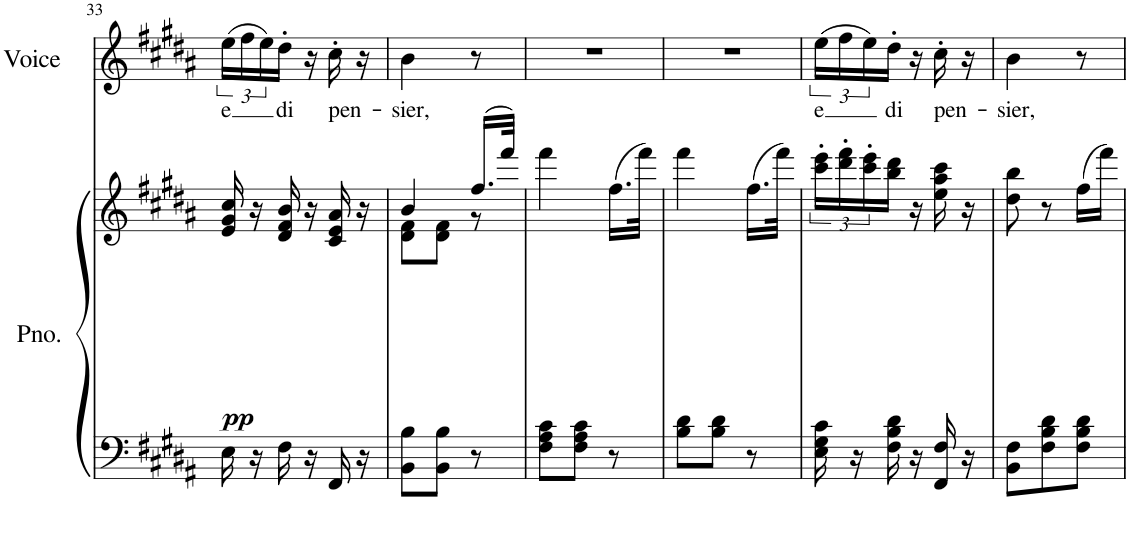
**kern	**kern	**dynam	**kern	**text
*part2	*part2	*part2	*part1	*part1
*staff3	*staff2	*staff2/3	*staff1	*staff1
*I"Piano	*	*	*I"Voice	*
*I'Pno.	*	*	*I'Voice	*
!!LO:PB:g=z
*clefF4	*clefG2	*	*clefG2	*
*k[f#c#g#d#a#]	*k[f#c#g#d#a#]	*	*k[f#c#g#d#a#]	*
*M3/8	*M3/8	*	*M3/8	*
=33	=33	=33	=33	=33
!	!	!LO:DY:b	!	!LO:LY:b
16E\	16e/ 16g#/ 16cc#/	pp	(24ee\LL	e
.	.	.	24ff#\	.
16r	16r	.	.	.
.	.	.	24ee\)	.
!	!	!	!	!LO:LY:b
16F#\	16d#/ 16f#/ 16b/	.	16dd#'\JJ	di
16r	16r	.	16r	.
!	!	!	!	!LO:LY:b
16FF#/	16c#/ 16e/ 16a#/	.	16cc#'\	pen-
16r	16r	.	16r	.
=34	=34	=34	=34	=34
*	*^	*	*	*
!	!	!	!	!	!LO:LY:b
8BB\ 8B\L	8d#\ 8f#\L	4b/	.	4b\	-sier,
8BB\ 8B\J	8d#\ 8f#\J	.	.	.	.
8r	(16.ff#/LL	8r	.	8r	.
.	32fff#/JJk)	.	.	.	.
*	*v	*v	*	*	*
=35	=35	=35	=35	=35
8F#\ 8A#\ 8c#\L	4fff#\	.	4.r	.
8F#\ 8A#\ 8c#\J	.	.	.	.
8r	(16.ff#\LL	.	.	.
.	32fff#\JJk)	.	.	.
=36	=36	=36	=36	=36
8B\ 8d#\L	4fff#\	.	4.r	.
8B\ 8d#\J	.	.	.	.
8r	(16.ff#\LL	.	.	.
.	32fff#\JJk)	.	.	.
=37	=37	=37	=37	=37
!	!	!	!	!LO:LY:b
16E\ 16G#\ 16c#\	24ccc#\' 24eee\'LL	.	(24ee\LL	e
.	24ddd#\' 24fff#\'	.	24ff#\	.
16r	.	.	.	.
.	24ccc#\' 24eee\'	.	24ee\)	.
!	!	!	!	!LO:LY:b
16F#\ 16B\ 16d#\	16bb\ 16ddd#\JJ	.	16dd#'\JJ	di
16r	16r	.	16r	.
!	!	!	!	!LO:LY:b
16FF#/ 16F#/	16ee\ 16aa#\ 16ccc#\	.	16cc#'\	pen-
16r	16r	.	16r	.
=38	=38	=38	=38	=38
!	!	!	!	!LO:LY:b
8BB\ 8F#\L	8dd#\ 8bb\	.	4b\	-sier,
8F#\ 8B\ 8d#\	8r	.	.	.
8F#\ 8B\ 8d#\J	(16ff#\LL	.	8r	.
.	16fff#\JJ)	.	.	.
=	=	=	=	=
*-	*-	*-	*-	*-
